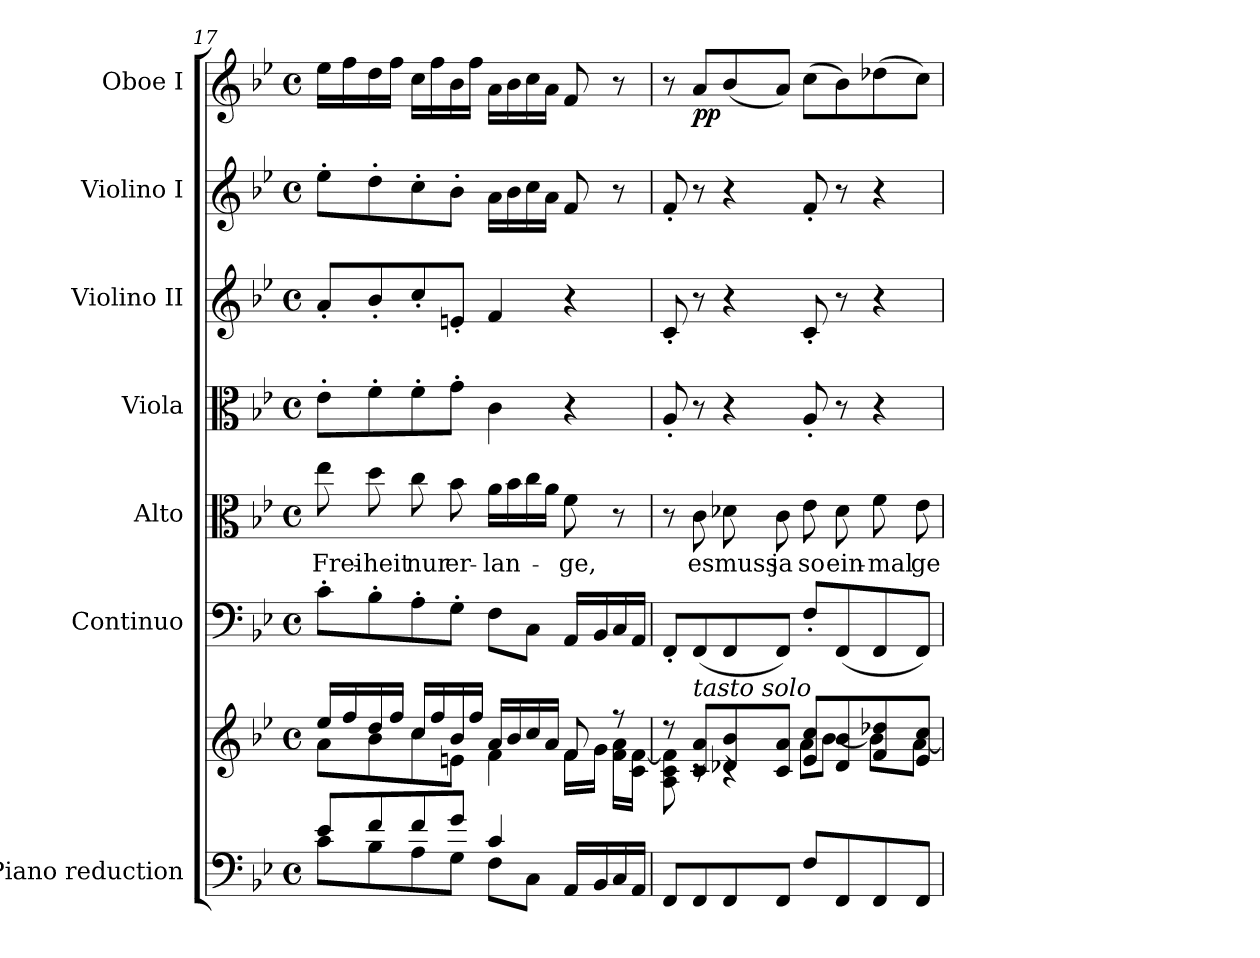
**kern	**kern	**kern	**kern	**text	**kern	**kern	**kern	**kern	**dynam
*part7	*part7	*part6	*part5	*part5	*part4	*part3	*part2	*part1	*part1
*staff8	*staff7	*staff6	*staff5	*staff5	*staff4	*staff3	*staff2	*staff1	*staff1
*I"Piano reduction	*	*I"Continuo	*I"Alto	*	*I"Viola	*I"Violino II	*I"Violino I	*I"Oboe I	*
*I'Pno	*	*	*	*	*I'Vla	*I'Vln	*I'Vln	*I'Ob	*
!!LO:LB:g=z
*clefF4	*clefG2	*clefF4	*clefC3	*	*clefC3	*clefG2	*clefG2	*clefG2	*
*k[b-e-]	*k[b-e-]	*k[b-e-]	*k[b-e-]	*	*k[b-e-]	*k[b-e-]	*k[b-e-]	*k[b-e-]	*
*M4/4	*M4/4	*M4/4	*M4/4	*	*M4/4	*M4/4	*M4/4	*M4/4	*
*met(c)	*met(c)	*met(c)	*met(c)	*	*met(c)	*met(c)	*met(c)	*met(c)	*
=17	=17	=17	=17	=17	=17	=17	=17	=17	=17
*^	*^	*	*	*	*	*	*	*	*
!	!	!	!	!	!	!LO:LY:b	!	!	!	!	!
8e-/L	8c\L	16ee-/LL	8a\L	8c'\L	8ee-\	Frei-	8e-'\L	8a'/L	8ee-'\L	16ee-\LL	.
.	.	16ff/	.	.	.	.	.	.	.	16ff\	.
!	!	!	!	!	!	!LO:LY:b	!	!	!	!	!
8f/	8B-\	16dd/	8b-\	8B-'\	8dd\	-heit	8f'\	8b-'/	8dd'\	16dd\	.
.	.	16ff/JJ	.	.	.	.	.	.	.	16ff\JJ	.
!	!	!	!	!	!	!LO:LY:b	!	!	!	!	!
8f/	8A\	16cc/LL	8cc\	8A'\	8cc\	nur	8f'\	8cc'/	8cc'\	16cc\LL	.
.	.	16ff/	.	.	.	.	.	.	.	16ff\	.
!	!	!	!	!	!	!LO:LY:b	!	!	!	!	!
8g/J	8G\J	16b-/	8en\J	8G'\J	8b-\	er-	8g'\J	8en'/J	8b-'\J	16b-\	.
.	.	16ff/JJ	.	.	.	.	.	.	.	16ff\JJ	.
!	!	!	!	!	!	!LO:LY:b	!	!	!	!	!
4c/	8F\L	16a/LL	4f\	8F\L	16a\LL	-lan-	4c\	4f/	16a\LL	16a\LL	.
.	.	16b-/	.	.	16b-\	.	.	.	16b-\	16b-\	.
.	8C\J	16cc/	.	8C\J	16cc\	.	.	.	16cc\	16cc\	.
.	.	16a/JJ	.	.	16a\JJ	.	.	.	16a\JJ	16a\JJ	.
!	!	!	!	!	!	!LO:LY:b	!	!	!	!	!
16AA/LL	4ryy	8f/	16f\LL	16AA/LL	8f\	-ge,	4r	4r	8f/	8f/	.
16BB-/	.	.	16g\JJ	16BB-/	.	.	.	.	.	.	.
16C/	.	8r	16f\ 16a\LL	16C/	8r	.	.	.	8r	8r	.
16AA/JJ	.	.	16c\ [16f\JJ	16AA/JJ	.	.	.	.	.	.	.
*v	*v	*	*	*	*	*	*	*	*	*	*
=18	=18	=18	=18	=18	=18	=18	=18	=18	=18	=18
8FF/L	8r	8A\ 8c\ 8f\]	8FF'/L	8r	.	8A'/	8c'/	8f'/	8r	.
!	!	!	!LO:TX:b:i:t=tasto solo	!	!	!	!	!	!	!
!	!	!	!	!	!LO:LY:b	!	!	!	!	!LO:DY:b
8FF/	8c/ 8a/L	8rc	(<8FF/	8c\	es	8r	8r	8r	8a/L	pp
!	!	!	!	!	!LO:LY:b	!	!	!	!	!
8FF/	8d-X/ 8b-/	4rc	8FF/	8d-X\	muss	4r	4r	4r	(<8b-/	.
!	!	!	!	!	!LO:LY:b	!	!	!	!	!
8FF/J	8c/ 8a/J	.	8FF/J)	8c\	ja	.	.	.	8a/J)	.
!	!	!	!	!	!LO:LY:b	!	!	!	!	!
8F/L	8e-/ 8cc/L	8a\L	8F'/L	8e-\	so	8A'/	8c'/	8f'/	(>8cc\L	.
!	!	!	!	!	!LO:LY:b	!	!	!	!	!
8FF/	8d-/ 8b-/	[8b-\J	(<8FF/	8d-\	ein-	8r	8r	8r	8b-\)	.
!	!	!	!	!	!LO:LY:b	!	!	!	!	!
8FF/	8f/ 8dd-X/	8b-\L]	8FF/	8f\	-mal	4r	4r	4r	(>8dd-X\	.
!	!	!	!	!	!LO:LY:b	!	!	!	!	!
8FF/J	8e-/ 8cc/J	[8a\J	8FF/J)	8e-\	ge-	.	.	.	8cc\J)	.
*	*v	*v	*	*	*	*	*	*	*	*
=	=	=	=	=	=	=	=	=	=
*-	*-	*-	*-	*-	*-	*-	*-	*-	*-
